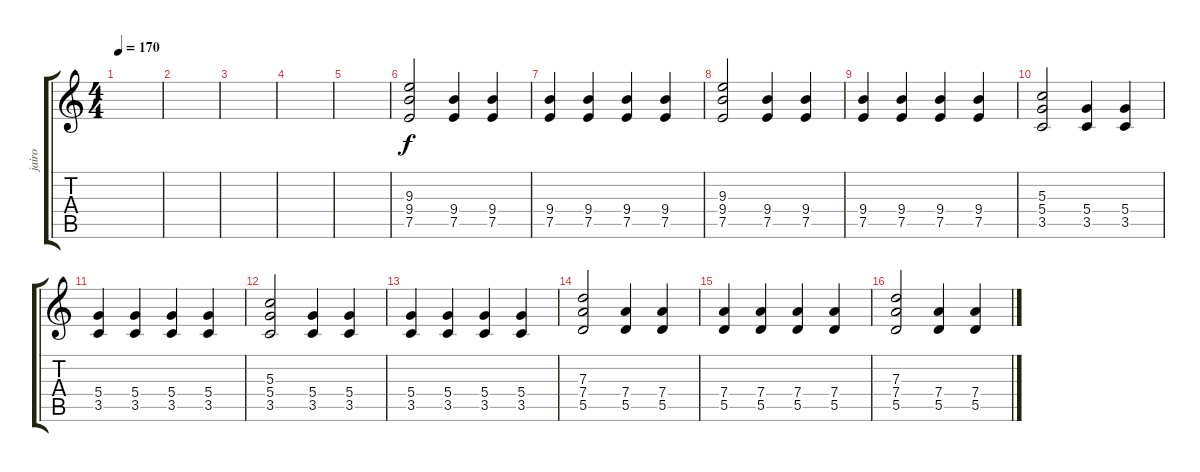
\track ("jairo" "jairo") {instrument overdrivenguitar}
\staff {score tabs}
\tuning (E4 B3 G3 D3 A2 E2) {hide}
\ts (4 4)
\tempo 170
\clef g2
\ks c
|
|
|
|
|
(9.3 9.4 7.5).2 (9.4 7.5).4 (9.4 7.5).4 |
(9.4 7.5).4 (9.4 7.5).4 (9.4 7.5).4 (9.4 7.5).4 |
(9.3 9.4 7.5).2 (9.4 7.5).4 (9.4 7.5).4 |
(9.4 7.5).4 (9.4 7.5).4 (9.4 7.5).4 (9.4 7.5).4 |
(5.3 5.4 3.5).2 (5.4 3.5).4 (5.4 3.5).4 |
(5.4 3.5).4 (5.4 3.5).4 (5.4 3.5).4 (5.4 3.5).4 |
(5.3 5.4 3.5).2 (5.4 3.5).4 (5.4 3.5).4 |
(5.4 3.5).4 (5.4 3.5).4 (5.4 3.5).4 (5.4 3.5).4 |
(7.3 7.4 5.5).2 (7.4 5.5).4 (7.4 5.5).4 |
(7.4 5.5).4 (7.4 5.5).4 (7.4 5.5).4 (7.4 5.5).4 |
(7.3 7.4 5.5).2 (7.4 5.5).4 (7.4 5.5).4
